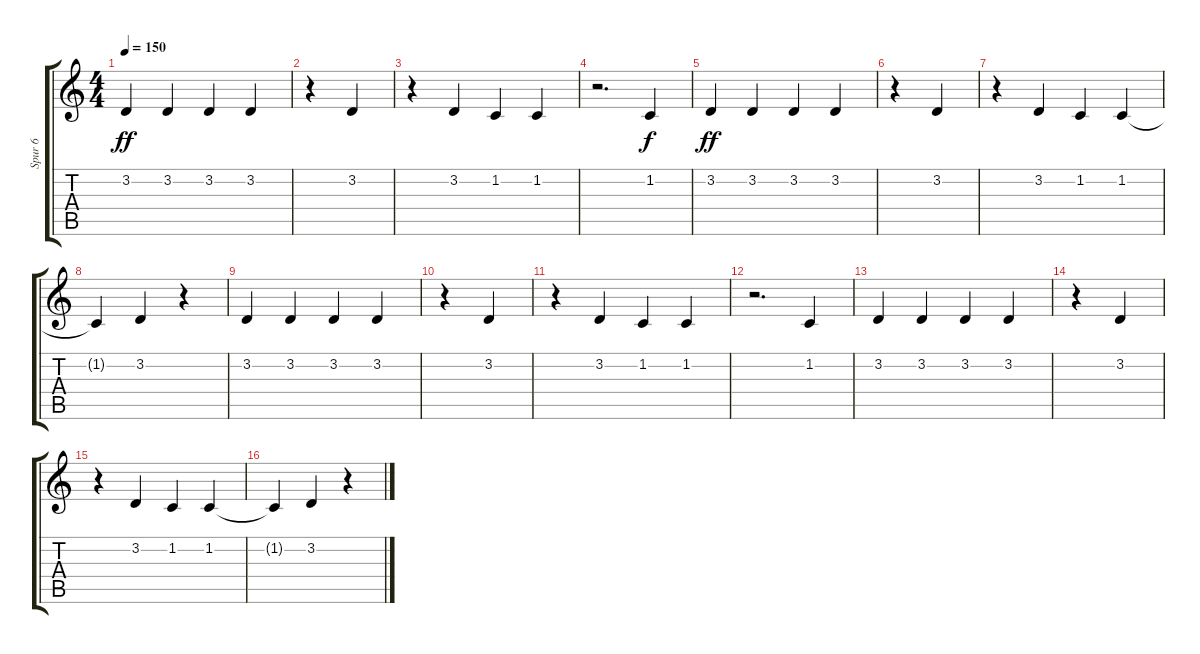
\track ("Spur 6" "Spur 6") {instrument tenorsax}
\staff {score tabs}
\tuning (E4 B3 G3 D3 A2 E2) {hide}
\ts (4 4)
\tempo 150
\clef g2
\ks c
3.2.4{dy ff} 3.2.4 3.2.4 3.2.4 |
r.4 3.2.4 |
r.4 3.2.4 1.2.4 1.2.4 |
r.2{d} 1.2.4{dy f} |
3.2.4{dy ff} 3.2.4 3.2.4 3.2.4 |
r.4 3.2.4 |
r.4 3.2.4 1.2.4 1.2.4 |
1.2{t}.4 3.2.4 r.4 |
3.2.4 3.2.4 3.2.4 3.2.4 |
r.4 3.2.4 |
r.4 3.2.4 1.2.4 1.2.4 |
r.2{d} 1.2.4 |
3.2.4 3.2.4 3.2.4 3.2.4 |
r.4 3.2.4 |
r.4 3.2.4 1.2.4 1.2.4 |
1.2{t}.4 3.2.4 r.4
